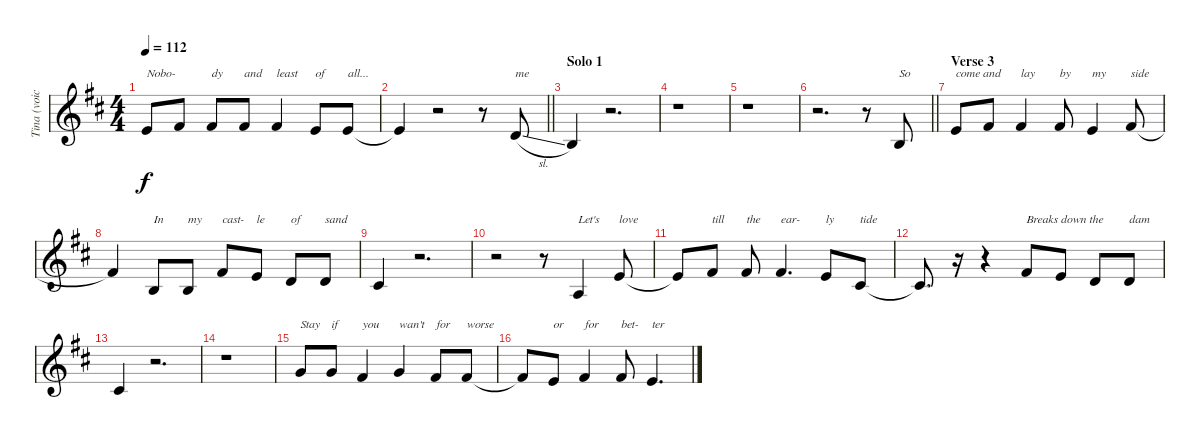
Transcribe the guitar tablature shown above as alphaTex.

\track ("Tina (voice)" "Tina (voic") {instrument clarinet}
\staff {score}
\tuning (E4 B3 G3 D3 A2 E2) {hide}
\ts (4 4)
\tempo 112
\clef g2
\ks d
0.1.8{txt "Nobo-" dy f} 2.1.8 2.1.8{txt "dy"} 2.1.8{txt "and"} 2.1.4{txt "least"} 0.1.8{txt "of"} 0.1.8{txt "all..."} |
\barLineRight lightlight
0.1{t}.4 r.2 r.8 3.2{sl}.8{txt "me"} |
\section ("" "Solo 1")
0.2.4 r.2{d} |
r.1 |
r.1 |
\barLineRight lightlight
r.2{d} r.8 0.2.8{txt "So"} |
\section ("" "Verse 3")
0.1.8{txt "come and"} 7.2.8 2.1.4{txt "lay"} 2.1.8{txt "by"} 0.1.4{txt "my"} 2.1.8{txt "side"} |
2.1{t}.4 0.2.8{txt "In"} 0.2.8{txt "my"} 2.1.8{txt "cast-"} 0.1.8{txt "le"} 3.2.8{txt "of"} 3.2.8{txt "sand"} |
2.2.4 r.2{d} |
r.2 r.8 2.3.4{txt "Let's"} 0.1.8{txt "love"} |
0.1{t}.8 7.2.8{txt "till"} 2.1.8{txt "the"} 2.1.4{d txt "ear-"} 0.1.8{txt "ly"} 2.2.8{txt "tide"} |
2.2{t}.8{d} r.16 r.4 2.1.8{txt "Breaks down the"} 0.1.8 3.2.8 3.2.8{txt "dam"} |
2.2.4 r.2{d} |
r.1 |
3.1.8{txt "Stay"} 3.1.8{txt "if"} 7.2.4{txt "you"} 3.1.4{txt "wan't"} 2.1.8{txt "for"} 2.1.8{txt "worse"} |
2.1{t}.8 0.1.8{txt "or"} 2.1.4{txt "for"} 2.1.8{txt "bet-"} 0.1.4{d txt "ter"}
